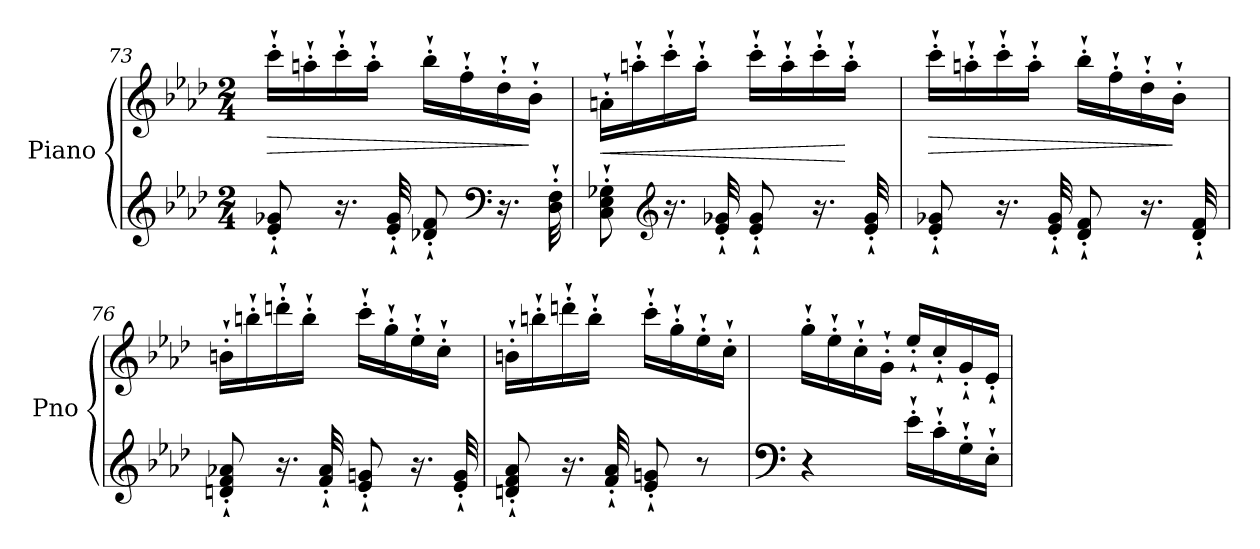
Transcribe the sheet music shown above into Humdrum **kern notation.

**kern	**kern	**dynam
*part1	*part1	*part1
*staff2	*staff1	*staff1/2
*I"Piano	*	*
*I'Pno	*	*
*clefG2	*clefG2	*
*k[b-e-a-d-]	*k[b-e-a-d-]	*
*M2/4	*M2/4	*
=73	=73	=73
!	!	!LO:HP:b
8e-/`' 8g-X/`'	16ccc`'\LL	>
.	16aan`'\	.
16.r	16ccc`'\	.
.	16aa`'\JJ	.
32e-/`' 32g-/`'	.	.
8d-X/`' 8f/`'	16bb-`'\LL	.
.	16ff`'\	.
*clefF4	*	*
16.r	16dd-`'\	.
.	16b-`'\JJ	]
32D-\`' 32F\`'	.	.
=74	=74	=74
!	!	!LO:HP:b
8C\`' 8E-\`' 8G-X\`'	16an`'\LL	<
.	16aan`'\	.
*clefG2	*	*
16.r	16ccc`'\	.
.	16aa`'\JJ	.
32e-/`' 32g-X/`'	.	.
8e-/`' 8g-/`'	16ccc`'\LL	.
.	16aa`'\	.
16.r	16ccc`'\	.
.	16aa`'\JJ	[
32e-/`' 32g-/`'	.	.
!!LO:LB:g=z
=75	=75	=75
!	!	!LO:HP:b
8e-/`' 8g-X/`'	16ccc`'\LL	>
.	16aan`'\	.
16.r	16ccc`'\	.
.	16aa`'\JJ	.
32e-/`' 32g-/`'	.	.
8d-/`' 8f/`'	16bb-`'\LL	.
.	16ff`'\	.
16.r	16dd-`'\	.
.	16b-`'\JJ	]
32d-/`' 32f/`'	.	.
!!LO:LB:g=z
=76	=76	=76
8dn/`' 8f/`' 8a-X/`'	16bn`'\LL	.
.	16bbn`'\	.
16.r	16dddn`'\	.
.	16bb`'\JJ	.
32f/`' 32a-/`'	.	.
8e-/`' 8gn/`'	16ccc`'\LL	.
.	16gg`'\	.
16.r	16ee-`'\	.
.	16cc`'\JJ	.
32e-/`' 32g/`'	.	.
=77	=77	=77
8dn/`' 8f/`' 8a-/`'	16bn`'\LL	.
.	16bbn`'\	.
16.r	16dddn`'\	.
.	16bb`'\JJ	.
32f/`' 32a-/`'	.	.
8e-/`' 8gn/`'	16ccc`'\LL	.
.	16gg`'\	.
8r	16ee-`'\	.
.	16cc`'\JJ	.
=78	=78	=78
*clefF4	*	*
4r	16gg`'\LL	.
.	16ee-`'\	.
.	16cc`'\	.
.	16g`'\JJ	.
16e-`'\LL	16ee-`'/LL	.
16c`'\	16cc`'/	.
16G`'\	16g`'/	.
16E-`'\JJ	16e-`'/JJ	.
=	=	=
*-	*-	*-
